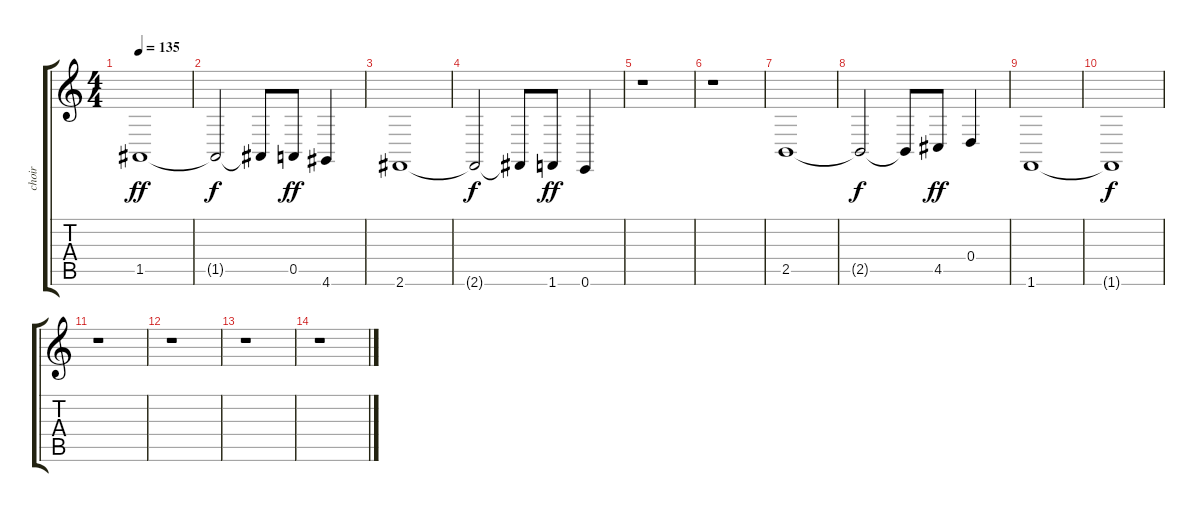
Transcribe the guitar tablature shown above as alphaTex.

\track ("choir" "choir") {instrument choiraahs}
\staff {score tabs}
\tuning (E4 B3 G3 D3 A2 E2) {hide}
\ts (4 4)
\tempo 135
\clef g2
\ks c
1.5.1{dy ff} |
1.5{t}.2{dy f} 1.5{t}.8 0.5.8{dy ff} 4.6.4 |
2.6.1 |
2.6{t}.2{dy f} 2.6{t}.8 1.6.8{dy ff} 0.6.4 |
r.1 |
r.1 |
2.5.1 |
2.5{t}.2{dy f} 2.5{t}.8 4.5.8{dy ff} 0.4.4 |
1.6.1 |
1.6{t}.1{dy f} |
r.1 |
r.1 |
r.1 |
r.1
